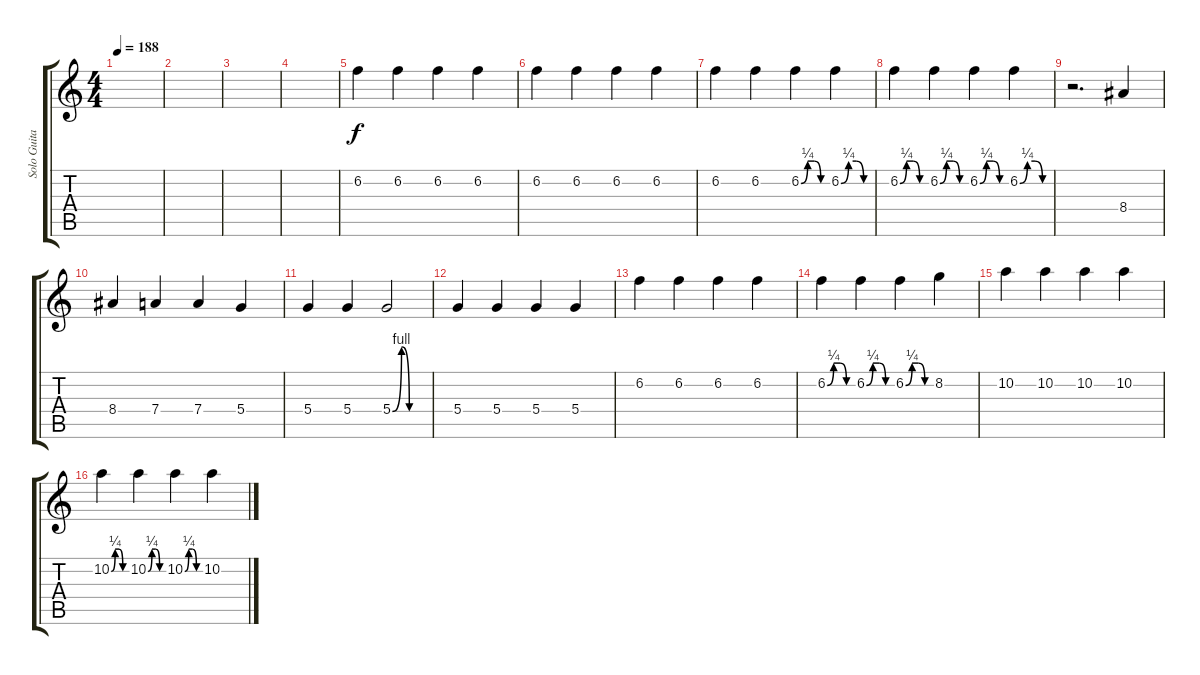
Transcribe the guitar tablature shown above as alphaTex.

\track ("Solo Guitar" "Solo Guita") {instrument distortionguitar}
\staff {score tabs}
\tuning (E4 B3 G3 D3 A2 D2) {hide}
\ts (4 4)
\tempo 188
\clef g2
\ks c
|
|
|
|
6.2.4{volume 16} 6.2.4 6.2.4 6.2.4 |
6.2.4 6.2.4 6.2.4 6.2.4 |
6.2.4 6.2.4 6.2{be (custom 0 0 15 1 30 1 45 0 60 0)}.4 6.2{be (custom 0 0 15 1 30 1 45 0 60 0)}.4 |
6.2{be (custom 0 0 15 1 30 1 45 0 60 0)}.4 6.2{be (custom 0 0 15 1 30 1 45 0 60 0)}.4 6.2{be (custom 0 0 15 1 30 1 45 0 60 0)}.4 6.2{be (custom 0 0 15 1 30 1 45 0 60 0)}.4 |
r.2{d} 8.4.4 |
8.4.4 7.4.4 7.4.4 5.4.4 |
5.4.4 5.4.4 5.4{be (custom 0 0 15 4 28 0 45 0 60 0)}.2 |
5.4.4 5.4.4 5.4.4 5.4.4 |
6.2.4 6.2.4 6.2.4 6.2.4 |
6.2{be (custom 0 0 15 1 30 1 45 0 60 0)}.4 6.2{be (custom 0 0 15 1 30 1 45 0 60 0)}.4 6.2{be (custom 0 0 15 1 30 1 45 0 60 0)}.4 8.2.4 |
10.2.4 10.2.4 10.2.4 10.2.4 |
10.2{be (custom 0 0 15 1 30 1 45 0 60 0)}.4 10.2{be (custom 0 0 15 1 30 1 45 0 60 0)}.4 10.2{be (custom 0 0 15 1 30 1 45 0 60 0)}.4 10.2{ss}.4
